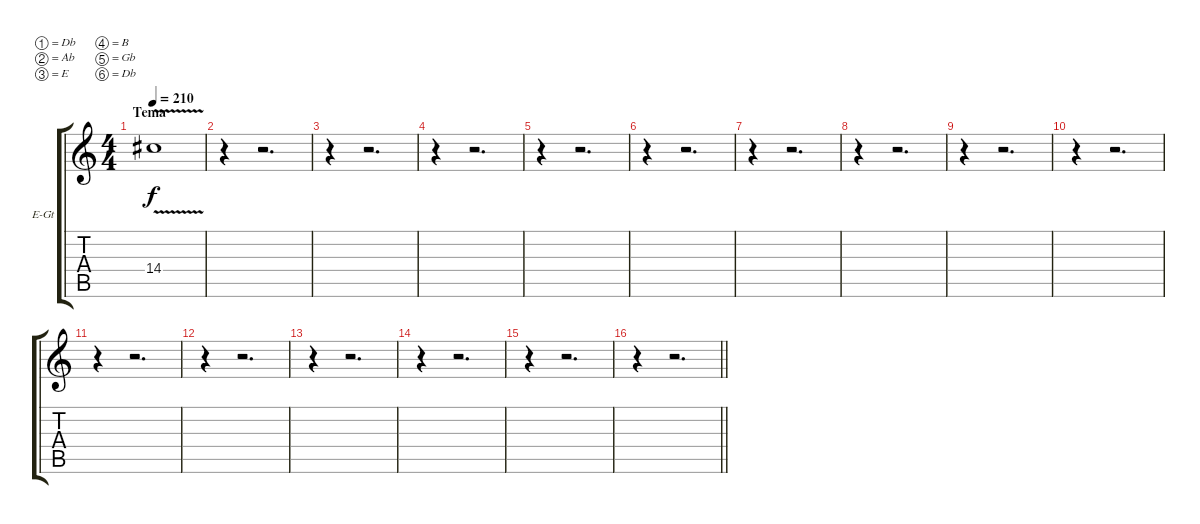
\bracketExtendMode groupsimilarinstruments
\firstSystemTrackNameOrientation horizontal
\otherSystemsTrackNameOrientation horizontal
\track ("Lead 1" "E-Gt") {instrument distortionguitar}
\staff {score tabs}
\tuning (Db4 Ab3 E3 B2 Gb2 Db2)
\ts (4 4)
\section ("" "Tema")
\tempo 210
\clef g2
\ks c
14.4{v}.1{dy f} |
r.4 r.2{d} |
r.4 r.2{d} |
r.4 r.2{d} |
r.4 r.2{d} |
r.4 r.2{d} |
r.4 r.2{d} |
r.4 r.2{d} |
r.4 r.2{d} |
r.4 r.2{d} |
r.4 r.2{d} |
r.4 r.2{d} |
r.4 r.2{d} |
r.4 r.2{d} |
r.4 r.2{d} |
\barLineRight lightlight
r.4 r.2{d}
